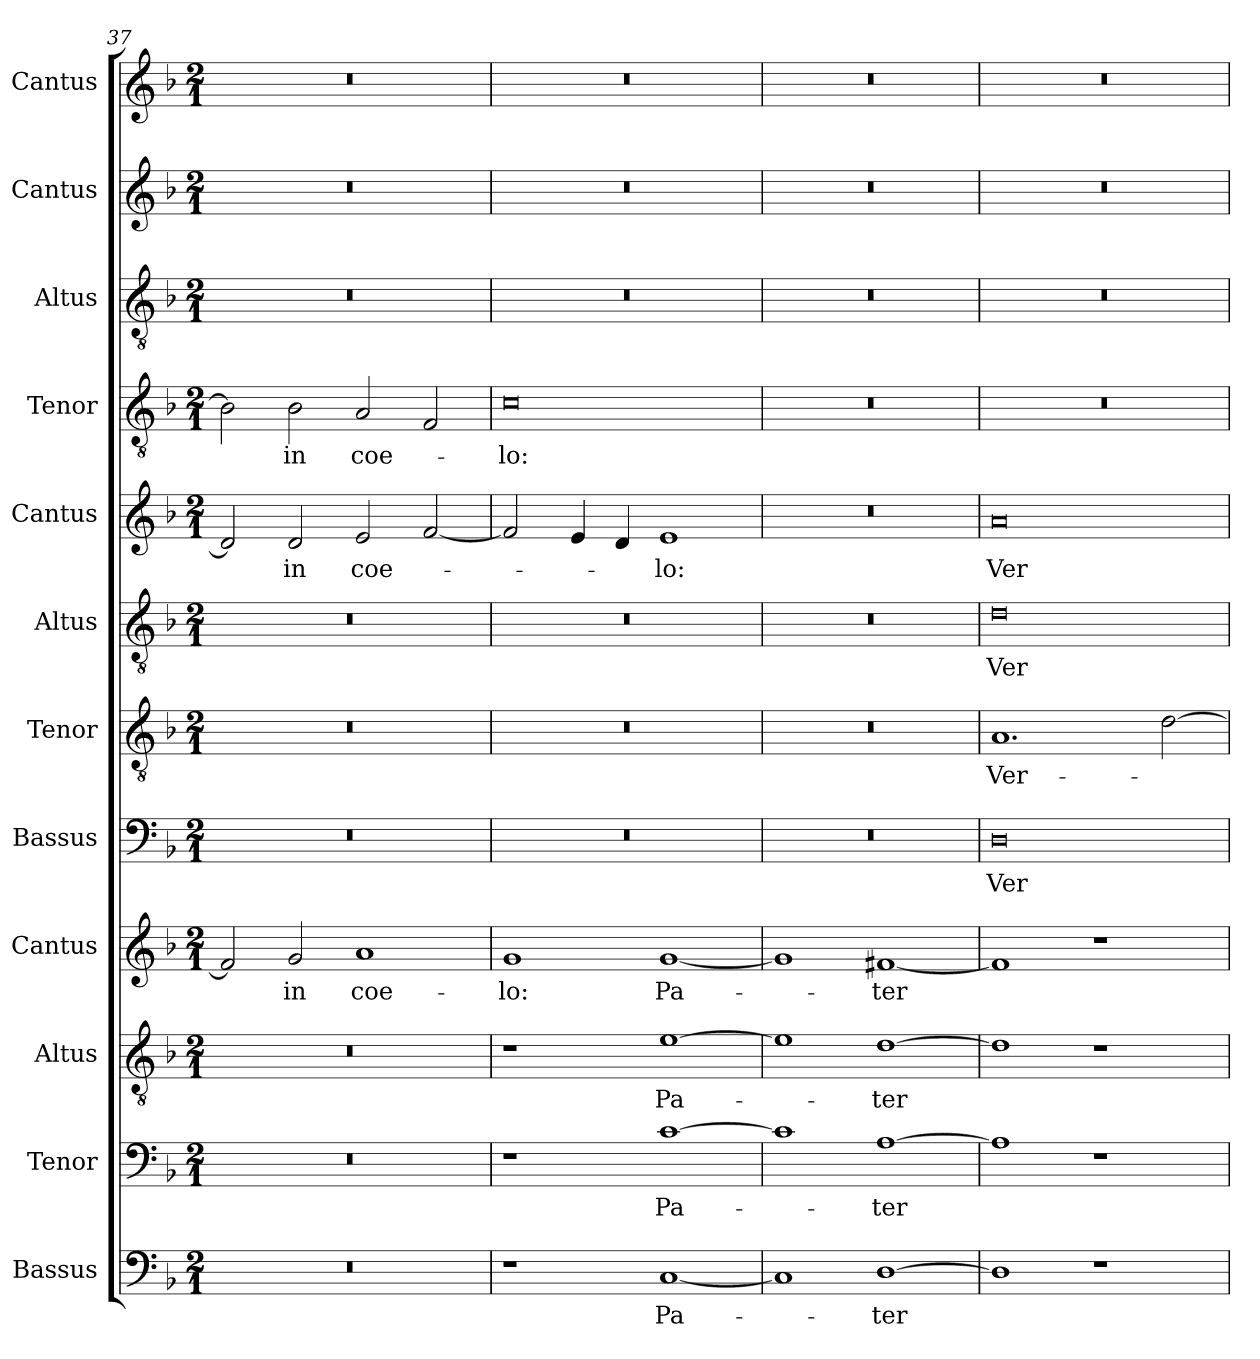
**kern	**text	**kern	**text	**kern	**text	**kern	**text	**kern	**text	**kern	**text	**kern	**text	**kern	**text	**kern	**text	**kern	**kern	**kern
*part12	*part12	*part11	*part11	*part10	*part10	*part9	*part9	*part8	*part8	*part7	*part7	*part6	*part6	*part5	*part5	*part4	*part4	*part3	*part2	*part1
*staff12	*staff12	*staff11	*staff11	*staff10	*staff10	*staff9	*staff9	*staff8	*staff8	*staff7	*staff7	*staff6	*staff6	*staff5	*staff5	*staff4	*staff4	*staff3	*staff2	*staff1
*I"Bassus	*	*I"Tenor	*	*I"Altus	*	*I"Cantus	*	*I"Bassus	*	*I"Tenor	*	*I"Altus	*	*I"Cantus	*	*I"Tenor	*	*I"Altus	*I"Cantus	*I"Cantus
*I'B	*	*	*	*I'T	*	*I'A	*	*I'B	*	*I'T	*	*I'T	*	*I'A	*	*I'T	*	*I'T	*I'A	*I'A
*clefF4	*	*clefF4	*	*clefGv2	*	*clefG2	*	*clefF4	*	*clefGv2	*	*clefGv2	*	*clefG2	*	*clefGv2	*	*clefGv2	*clefG2	*clefG2
*	*	*	*	*ITrd7c12	*	*	*	*	*	*ITrd7c12	*	*ITrd7c12	*	*	*	*ITrd7c12	*	*ITrd7c12	*	*
*k[b-]	*	*k[b-]	*	*k[b-]	*	*k[b-]	*	*k[b-]	*	*k[b-]	*	*k[b-]	*	*k[b-]	*	*k[b-]	*	*k[b-]	*k[b-]	*k[b-]
*F:	*	*F:	*	*F:	*	*F:	*	*F:	*	*F:	*	*F:	*	*F:	*	*F:	*	*F:	*F:	*F:
*M2/1	*	*M2/1	*	*M2/1	*	*M2/1	*	*M2/1	*	*M2/1	*	*M2/1	*	*M2/1	*	*M2/1	*	*M2/1	*M2/1	*M2/1
=37	=37	=37	=37	=37	=37	=37	=37	=37	=37	=37	=37	=37	=37	=37	=37	=37	=37	=37	=37	=37
!LO:N:vis=1	!	!LO:N:vis=1	!	!LO:N:vis=1	!	!	!	!LO:N:vis=1	!	!LO:N:vis=1	!	!LO:N:vis=1	!	!	!	!	!	!LO:N:vis=1	!LO:N:vis=1	!LO:N:vis=1
0r	.	0r	.	0r	.	2f/]	.	0r	.	0r	.	0r	.	2d/]	.	2BB-\]	.	0r	0r	0r
!	!	!	!	!	!	!	!LO:LY:b	!	!	!	!	!	!	!	!LO:LY:b	!	!LO:LY:b	!	!	!
.	.	.	.	.	.	2g/	in	.	.	.	.	.	.	2d/	in	2BB-\	in	.	.	.
!	!	!	!	!	!	!	!LO:LY:b	!	!	!	!	!	!	!	!LO:LY:b	!	!LO:LY:b	!	!	!
.	.	.	.	.	.	1a	coe-	.	.	.	.	.	.	2e/	coe-	2AA/	coe-	.	.	.
.	.	.	.	.	.	.	.	.	.	.	.	.	.	[<2f/	.	2FF/	.	.	.	.
=38	=38	=38	=38	=38	=38	=38	=38	=38	=38	=38	=38	=38	=38	=38	=38	=38	=38	=38	=38	=38
!	!	!	!	!	!	!	!LO:LY:b	!LO:N:vis=1	!	!LO:N:vis=1	!	!LO:N:vis=1	!	!	!	!	!LO:LY:b	!LO:N:vis=1	!LO:N:vis=1	!LO:N:vis=1
1r	.	1r	.	1r	.	1g	-lo:	0r	.	0r	.	0r	.	2f/]	.	0C	-lo:	0r	0r	0r
.	.	.	.	.	.	.	.	.	.	.	.	.	.	4e/	.	.	.	.	.	.
.	.	.	.	.	.	.	.	.	.	.	.	.	.	4d/	.	.	.	.	.	.
!	!LO:LY:b	!	!LO:LY:b	!	!LO:LY:b	!	!LO:LY:b	!	!	!	!	!	!	!	!LO:LY:b	!	!	!	!	!
[<1C	Pa-	[>1c	Pa-	[>1E	Pa-	[<1g	Pa-	.	.	.	.	.	.	1e	-lo:	.	.	.	.	.
!!LO:PB:g=z
=39	=39	=39	=39	=39	=39	=39	=39	=39	=39	=39	=39	=39	=39	=39	=39	=39	=39	=39	=39	=39
!	!	!	!	!	!	!	!	!LO:N:vis=1	!	!LO:N:vis=1	!	!LO:N:vis=1	!	!LO:N:vis=1	!	!LO:N:vis=1	!	!LO:N:vis=1	!LO:N:vis=1	!LO:N:vis=1
1C]	.	1c]	.	1E]	.	1g]	.	0r	.	0r	.	0r	.	0r	.	0r	.	0r	0r	0r
!	!LO:LY:b	!	!LO:LY:b	!	!LO:LY:b	!	!LO:LY:b	!	!	!	!	!	!	!	!	!	!	!	!	!
[>1D	-ter	[>1A	-ter	[>1D	-ter	[<1f#X	-ter	.	.	.	.	.	.	.	.	.	.	.	.	.
=40	=40	=40	=40	=40	=40	=40	=40	=40	=40	=40	=40	=40	=40	=40	=40	=40	=40	=40	=40	=40
!	!	!	!	!	!	!	!	!	!LO:LY:b	!	!LO:LY:b	!	!LO:LY:b	!	!LO:LY:b	!LO:N:vis=1	!	!LO:N:vis=1	!LO:N:vis=1	!LO:N:vis=1
1D]	.	1A]	.	1D]	.	1f#]	.	0D	Ver-	1.AA	Ver-	0D	Ver-	0a	Ver-	0r	.	0r	0r	0r
1r	.	1r	.	1r	.	1r	.	.	.	.	.	.	.	.	.	.	.	.	.	.
.	.	.	.	.	.	.	.	.	.	[>2D\	.	.	.	.	.	.	.	.	.	.
=	=	=	=	=	=	=	=	=	=	=	=	=	=	=	=	=	=	=	=	=
*-	*-	*-	*-	*-	*-	*-	*-	*-	*-	*-	*-	*-	*-	*-	*-	*-	*-	*-	*-	*-
